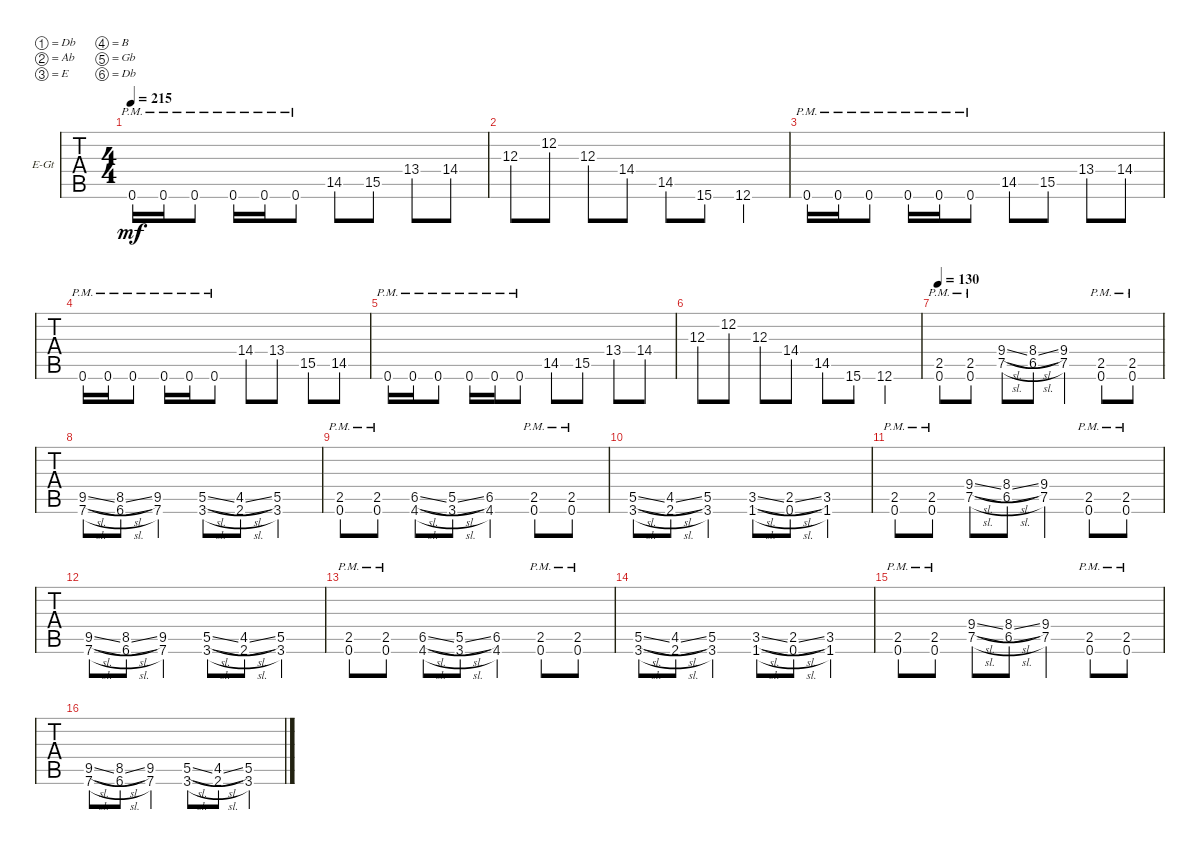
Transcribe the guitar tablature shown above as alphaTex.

\defaultSystemsLayout 4
\bracketExtendMode groupsimilarinstruments
\firstSystemTrackNameOrientation horizontal
\otherSystemsTrackNameOrientation horizontal
\track ("2nd Guitar" "E-Gt") {instrument distortionguitar}
\staff {tabs}
\tuning (Db4 Ab3 E3 B2 Gb2 Db2)
\ts (4 4)
\tempo 215
\clef g2
\ks c
0.6{pm}.16{dy mf} 0.6{pm}.16 0.6{pm}.8 0.6{pm}.16 0.6{pm}.16 0.6{pm}.8 14.5.8 15.5.8 13.4.8 14.4.8 |
12.3.8 12.2.8 12.3.8 14.4.8 14.5.8 15.6.8 12.6.4 |
0.6{pm}.16 0.6{pm}.16 0.6{pm}.8 0.6{pm}.16 0.6{pm}.16 0.6{pm}.8 14.5.8 15.5.8 13.4.8 14.4.8 |
0.6{pm}.16 0.6{pm}.16 0.6{pm}.8 0.6{pm}.16 0.6{pm}.16 0.6{pm}.8 14.4.8 13.4.8 15.5.8 14.5.8 |
0.6{pm}.16 0.6{pm}.16 0.6{pm}.8 0.6{pm}.16 0.6{pm}.16 0.6{pm}.8 14.5.8 15.5.8 13.4.8 14.4.8 |
12.3.8 12.2.8 12.3.8 14.4.8 14.5.8 15.6.8 12.6.4 |
\tempo 130
(0.6{pm} 2.5{pm}).8 (0.6{pm} 2.5{pm}).8 (7.5{sl} 9.4{sl}).8 (6.5{sl} 8.4{sl}).8 (7.5 9.4).4 (0.6{pm} 2.5{pm}).8 (0.6{pm} 2.5{pm}).8 |
(7.6{sl} 9.5{sl}).8 (6.6{sl} 8.5{sl}).8 (7.6 9.5).4 (3.6{sl} 5.5{sl}).8 (2.6{sl} 4.5{sl}).8 (3.6 5.5).4 |
(0.6{pm} 2.5{pm}).8 (0.6{pm} 2.5{pm}).8 (4.6{sl} 6.5{sl}).8 (3.6{sl} 5.5{sl}).8 (4.6 6.5).4 (0.6{pm} 2.5{pm}).8 (0.6{pm} 2.5{pm}).8 |
(3.6{sl} 5.5{sl}).8 (2.6{sl} 4.5{sl}).8 (3.6 5.5).4 (1.6{sl} 3.5{sl}).8 (0.6{sl} 2.5{sl}).8 (1.6 3.5).4 |
(0.6{pm} 2.5{pm}).8 (0.6{pm} 2.5{pm}).8 (7.5{sl} 9.4{sl}).8 (6.5{sl} 8.4{sl}).8 (7.5 9.4).4 (0.6{pm} 2.5{pm}).8 (0.6{pm} 2.5{pm}).8 |
(7.6{sl} 9.5{sl}).8 (6.6{sl} 8.5{sl}).8 (7.6 9.5).4 (3.6{sl} 5.5{sl}).8 (2.6{sl} 4.5{sl}).8 (3.6 5.5).4 |
(0.6{pm} 2.5{pm}).8 (0.6{pm} 2.5{pm}).8 (4.6{sl} 6.5{sl}).8 (3.6{sl} 5.5{sl}).8 (4.6 6.5).4 (0.6{pm} 2.5{pm}).8 (0.6{pm} 2.5{pm}).8 |
(3.6{sl} 5.5{sl}).8 (2.6{sl} 4.5{sl}).8 (3.6 5.5).4 (1.6{sl} 3.5{sl}).8 (0.6{sl} 2.5{sl}).8 (1.6 3.5).4 |
(0.6{pm} 2.5{pm}).8 (0.6{pm} 2.5{pm}).8 (7.5{sl} 9.4{sl}).8 (6.5{sl} 8.4{sl}).8 (7.5 9.4).4 (0.6{pm} 2.5{pm}).8 (0.6{pm} 2.5{pm}).8 |
(7.6{sl} 9.5{sl}).8 (6.6{sl} 8.5{sl}).8 (7.6 9.5).4 (3.6{sl} 5.5{sl}).8 (2.6{sl} 4.5{sl}).8 (3.6 5.5).4
